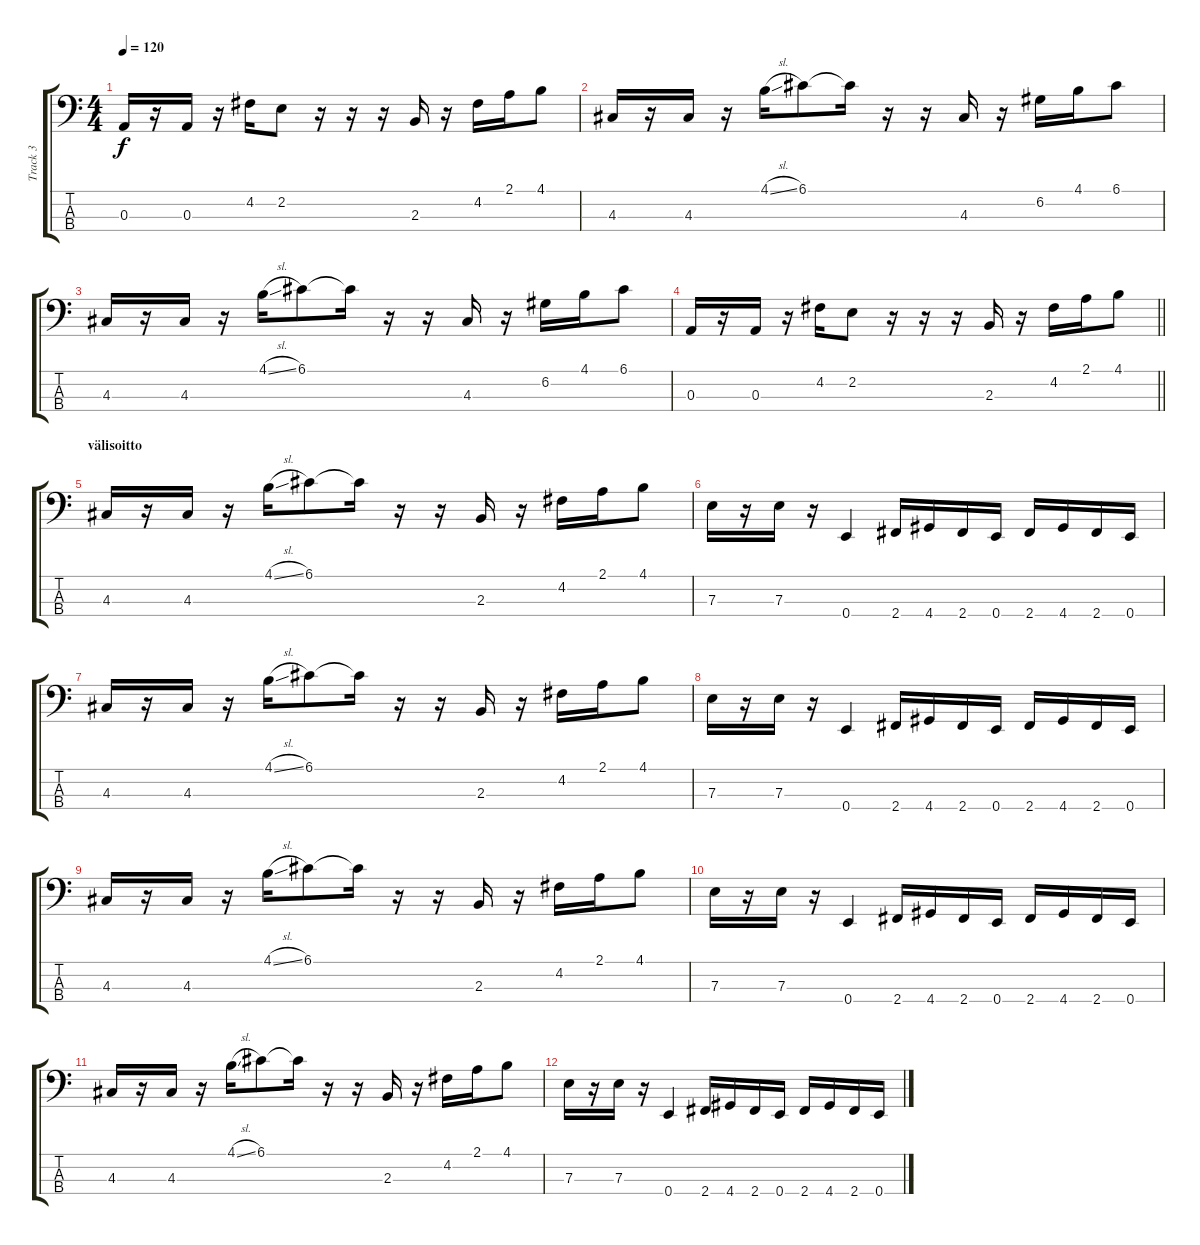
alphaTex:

\track ("Track 3" "Track 3") {instrument electricbasspick}
\staff {score tabs}
\tuning (G2 D2 A1 E1) {hide}
\ts (4 4)
\tempo 120
\clef f4
\ks c
0.3.16{dy f} r.16 0.3.16 r.16 4.2.16 2.2.8 r.16 r.16 r.16 2.3.16 r.16 4.2.16 2.1.16 4.1.8 |
4.3.16 r.16 4.3.16 r.16 4.1{sl}.16 6.1.8 6.1{t}.16 r.16 r.16 4.3.16 r.16 6.2.16 4.1.16 6.1.8 |
4.3.16 r.16 4.3.16 r.16 4.1{sl}.16 6.1.8 6.1{t}.16 r.16 r.16 4.3.16 r.16 6.2.16 4.1.16 6.1.8 |
\barLineRight lightlight
0.3.16 r.16 0.3.16 r.16 4.2.16 2.2.8 r.16 r.16 r.16 2.3.16 r.16 4.2.16 2.1.16 4.1.8 |
\section ("" "välisoitto")
4.3.16 r.16 4.3.16 r.16 4.1{sl}.16 6.1.8 6.1{t}.16 r.16 r.16 2.3.16 r.16 4.2.16 2.1.16 4.1.8 |
7.3.16 r.16 7.3.16 r.16 0.4.4 2.4.16 4.4.16 2.4.16 0.4.16 2.4.16 4.4.16 2.4.16 0.4.16 |
4.3.16 r.16 4.3.16 r.16 4.1{sl}.16 6.1.8 6.1{t}.16 r.16 r.16 2.3.16 r.16 4.2.16 2.1.16 4.1.8 |
7.3.16 r.16 7.3.16 r.16 0.4.4 2.4.16 4.4.16 2.4.16 0.4.16 2.4.16 4.4.16 2.4.16 0.4.16 |
4.3.16 r.16 4.3.16 r.16 4.1{sl}.16 6.1.8 6.1{t}.16 r.16 r.16 2.3.16 r.16 4.2.16 2.1.16 4.1.8 |
7.3.16 r.16 7.3.16 r.16 0.4.4 2.4.16 4.4.16 2.4.16 0.4.16 2.4.16 4.4.16 2.4.16 0.4.16 |
4.3.16 r.16 4.3.16 r.16 4.1{sl}.16 6.1.8 6.1{t}.16 r.16 r.16 2.3.16 r.16 4.2.16 2.1.16 4.1.8 |
7.3.16 r.16 7.3.16 r.16 0.4.4 2.4.16 4.4.16 2.4.16 0.4.16 2.4.16 4.4.16 2.4.16 0.4.16
